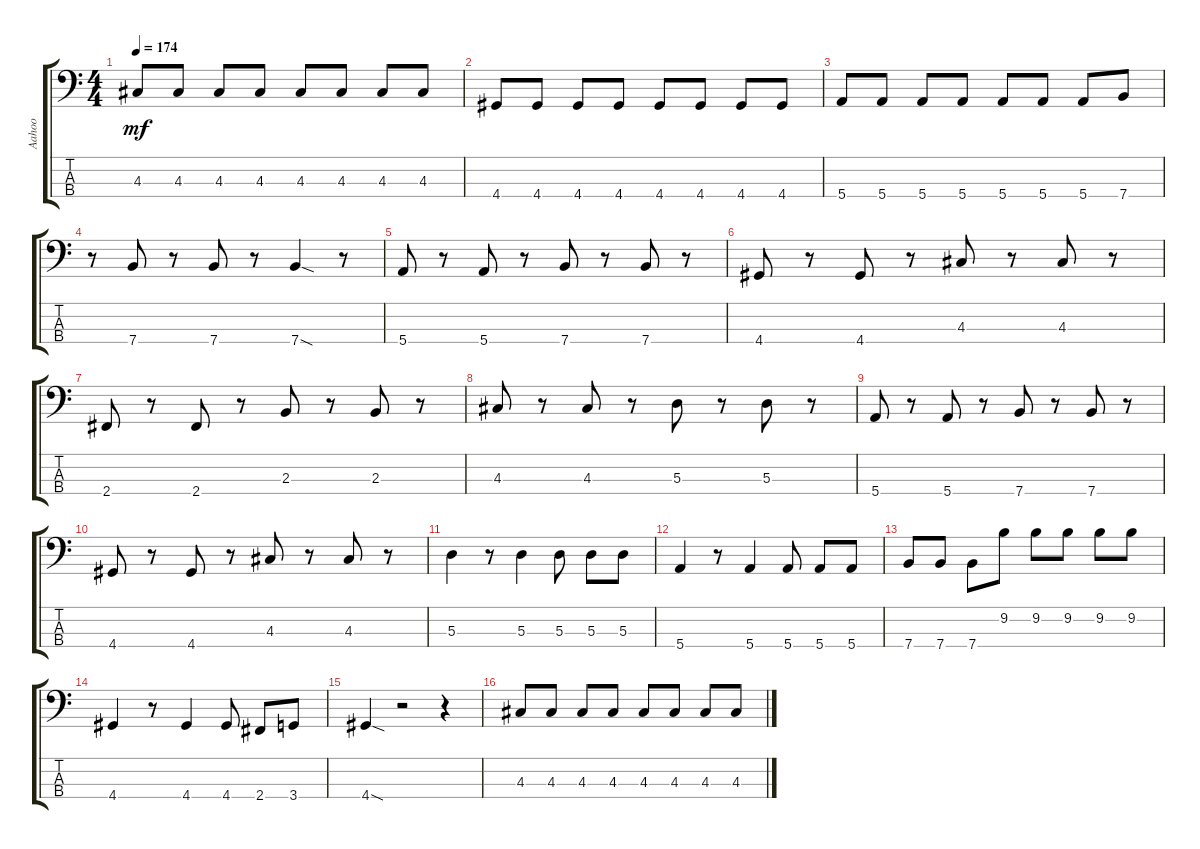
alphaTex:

\track ("Aahoo" "Aahoo") {instrument electricbassfinger}
\staff {score tabs}
\tuning (G2 D2 A1 E1) {hide}
\ts (4 4)
\tempo 174
\clef f4
\ks c
4.3.8{dy mf} 4.3.8 4.3.8 4.3.8 4.3.8 4.3.8 4.3.8 4.3.8 |
4.4.8 4.4.8 4.4.8 4.4.8 4.4.8 4.4.8 4.4.8 4.4.8 |
5.4.8 5.4.8 5.4.8 5.4.8 5.4.8 5.4.8 5.4.8 7.4.8 |
r.8 7.4.8 r.8 7.4.8 r.8 7.4{sod}.4 r.8 |
5.4.8 r.8 5.4.8 r.8 7.4.8 r.8 7.4.8 r.8 |
4.4.8 r.8 4.4.8 r.8 4.3.8 r.8 4.3.8 r.8 |
2.4.8 r.8 2.4.8 r.8 2.3.8 r.8 2.3.8 r.8 |
4.3.8 r.8 4.3.8 r.8 5.3.8 r.8 5.3.8 r.8 |
5.4.8 r.8 5.4.8 r.8 7.4.8 r.8 7.4.8 r.8 |
4.4.8 r.8 4.4.8 r.8 4.3.8 r.8 4.3.8 r.8 |
5.3.4 r.8 5.3.4 5.3.8 5.3.8 5.3.8 |
5.4.4 r.8 5.4.4 5.4.8 5.4.8 5.4.8 |
7.4.8 7.4.8 7.4.8 9.2.8 9.2.8 9.2.8 9.2.8 9.2.8 |
4.4.4 r.8 4.4.4 4.4.8 2.4.8 3.4.8 |
4.4{sod}.4 r.2 r.4 |
4.3.8 4.3.8 4.3.8 4.3.8 4.3.8 4.3.8 4.3.8 4.3.8
